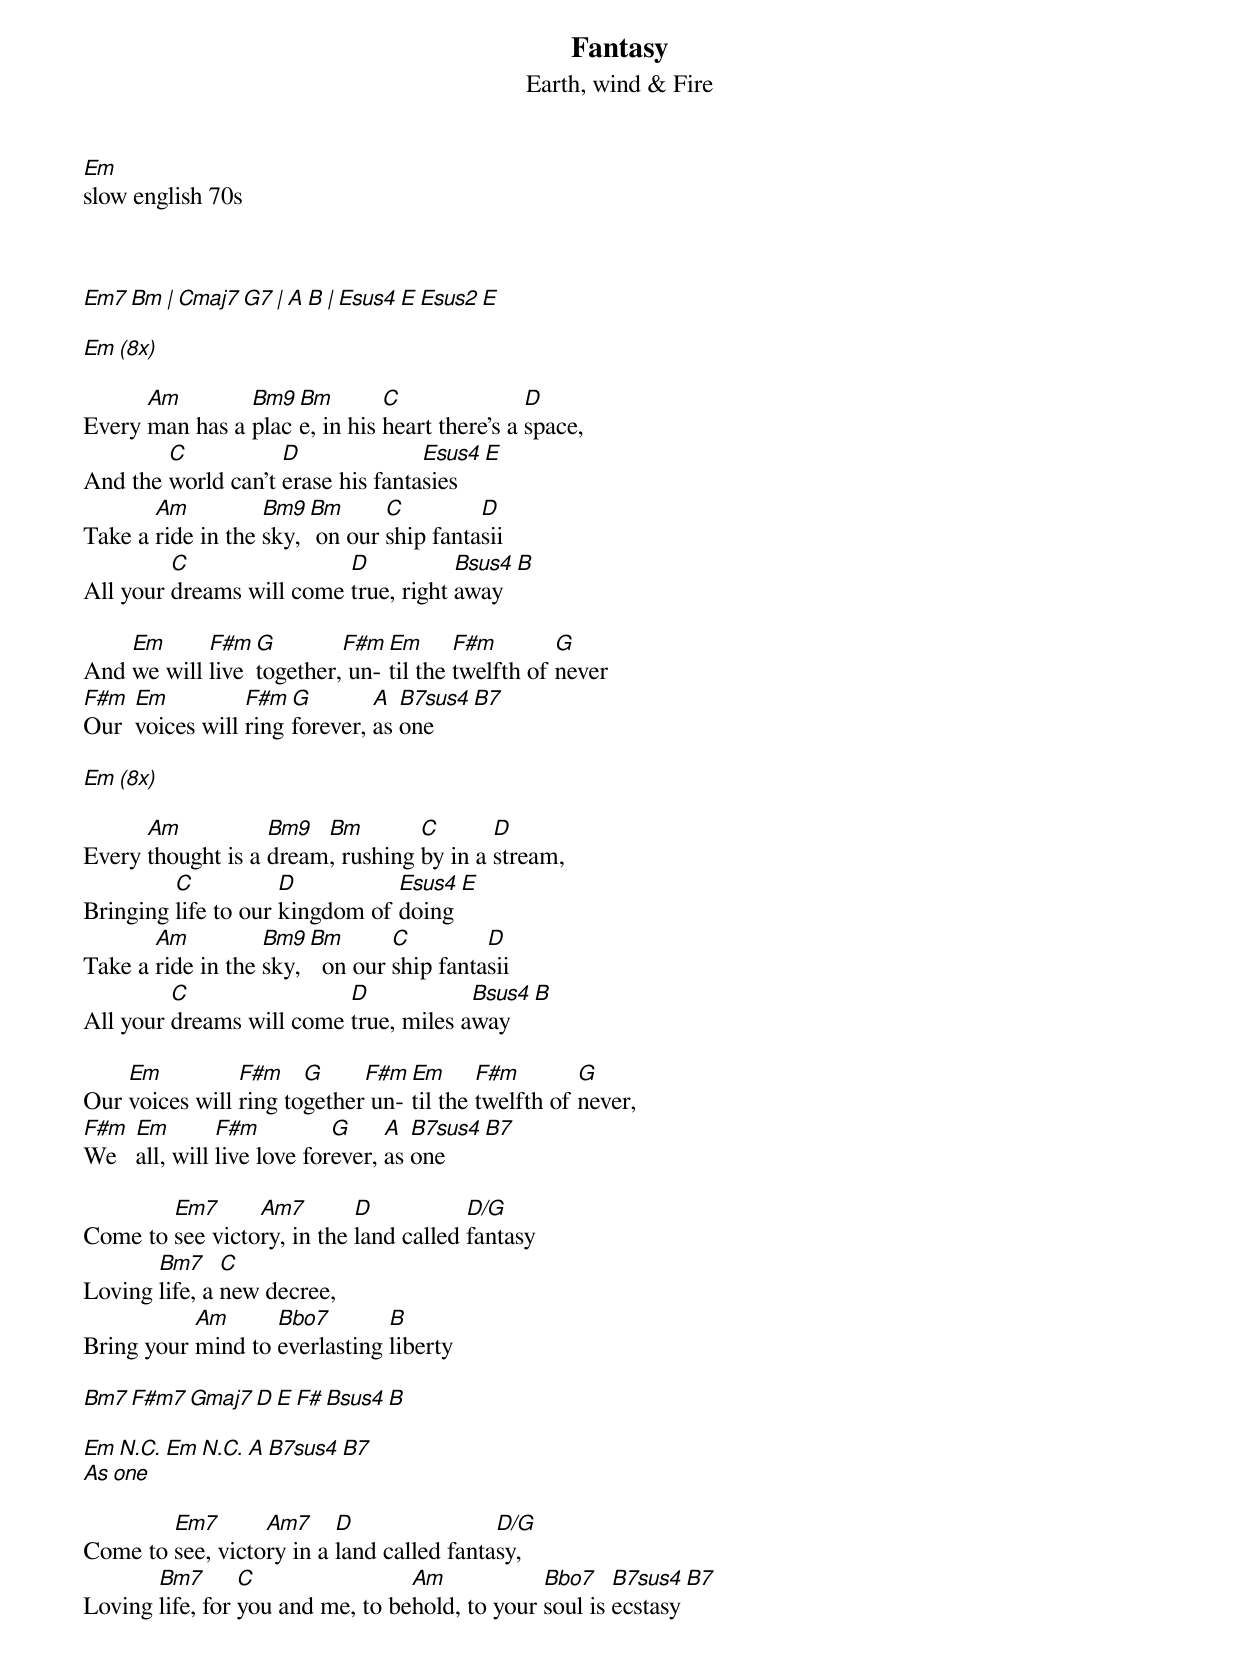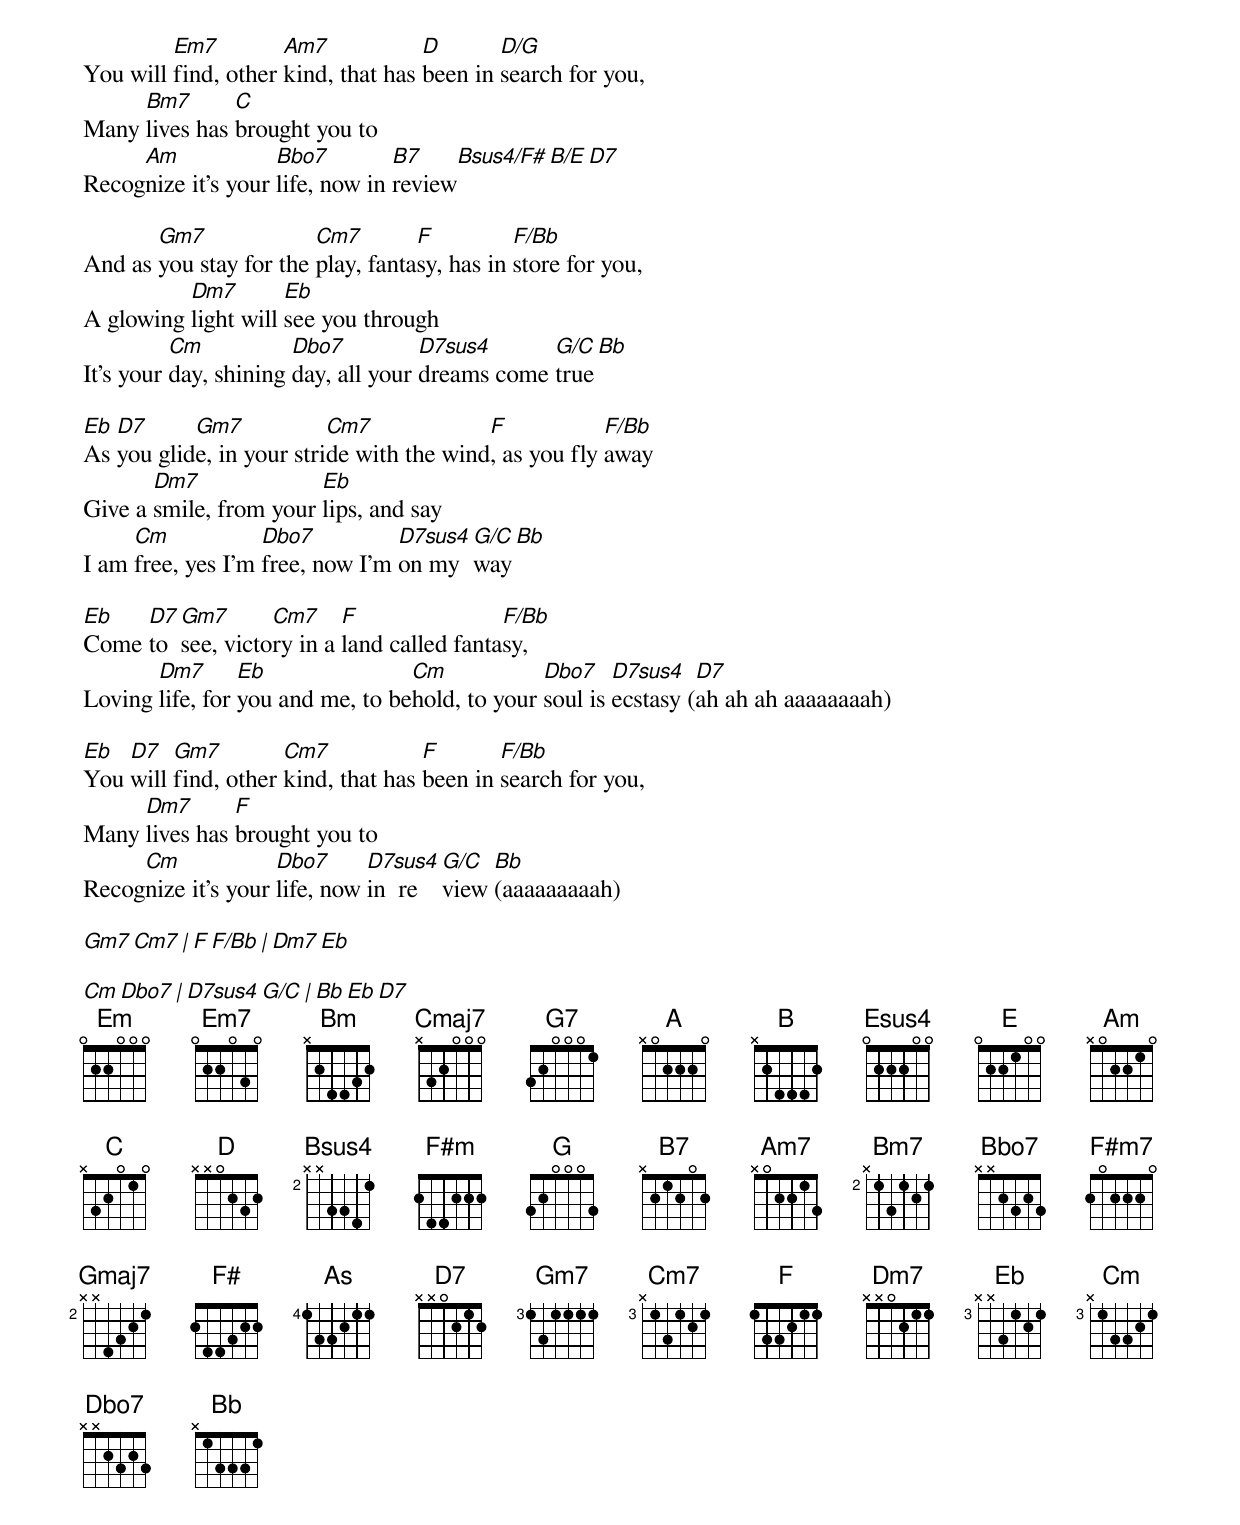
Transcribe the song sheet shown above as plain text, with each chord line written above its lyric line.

Fantasy
Earth, wind & Fire
Em
slow english 70s



Em7   Bm  |  Cmaj7   G7  |   A   B  |  Esus4   E  Esus2   E

Em   (8x)

      Am        Bm9 Bm        C               D
Every man has a place, in his heart there's a space,
        C           D              Esus4 E
And the world can't erase his fantasies
       Am          Bm9 Bm      C         D
Take a ride in the sky, on our ship fantasii
         C                D           Bsus4 B
All your dreams will come true, right away

    Em      F#m  G        F#m Em      F#m        G
And we will live together, un-til the twelfth of never
F#m  Em          F#m  G        A  B7sus4  B7
Our  voices will ring forever, as one

Em   (8x)

      Am           Bm9  Bm        C       D
Every thought is a dream, rushing by in a stream,
         C           D          Esus4 E
Bringing life to our kingdom of doing
       Am          Bm9 Bm       C         D
Take a ride in the sky,  on our ship fantasii
         C                D            Bsus4 B
All your dreams will come true, miles away

    Em          F#m    G     F#m Em      F#m        G
Our voices will ring together un-til the twelfth of never,
F#m  Em        F#m          G     A  B7sus4 B7
We   all, will live love forever, as one

        Em7      Am7        D           D/G
Come to see victory, in the land called fantasy
       Bm7     C
Loving life, a new decree,
           Am      Bbo7        B
Bring your mind to everlasting liberty

Bm7   F#m7   Gmaj7   D   E   F#   Bsus4   B

Em   N.C.  Em   N.C.  A  B7sus4 B7
                      As one

        Em7       Am7     D                D/G
Come to see, victory in a land called fantasy,
       Bm7       C                Am            Bbo7    B7sus4   B7
Loving life, for you and me, to behold, to your soul is ecstasy
         Em7         Am7            D       D/G
You will find, other kind, that has been in search for you,
     Bm7       C
Many lives has brought you to
     Am             Bbo7         B7      Bsus4/F#  B/E  D7
Recognize it's your life, now in review

       Gm7              Cm7        F          F/Bb
And as you stay for the play, fantasy, has in store for you,
          Dm7        Eb
A glowing light will see you through
          Cm           Dbo7          D7sus4      G/C   Bb
It's your day, shining day, all your dreams come true

Eb D7      Gm7            Cm7             F            F/Bb
As you glide, in your stride with the wind, as you fly away
       Dm7              Eb
Give a smile, from your lips, and say
     Cm            Dbo7          D7sus4 G/C  Bb
I am free, yes I'm free, now I'm on my  way

Eb   D7 Gm7       Cm7     F                F/Bb
Come to see, victory in a land called fantasy,
       Dm7       Eb               Cm            Dbo7    D7sus4   D7
Loving life, for you and me, to behold, to your soul is ecstasy (ah ah ah aaaaaaaah)

Eb  D7   Gm7         Cm7            F       F/Bb
You will find, other kind, that has been in search for you,
     Dm7       F
Many lives has brought you to
     Cm             Dbo7      D7sus4 G/C  Bb
Recognize it's your life, now in  re view (aaaaaaaaah)

Gm7   Cm7  |  F   F/Bb   |  Dm7   Eb

Cm   Dbo7  | D7sus4  G/C | Bb Eb D7
